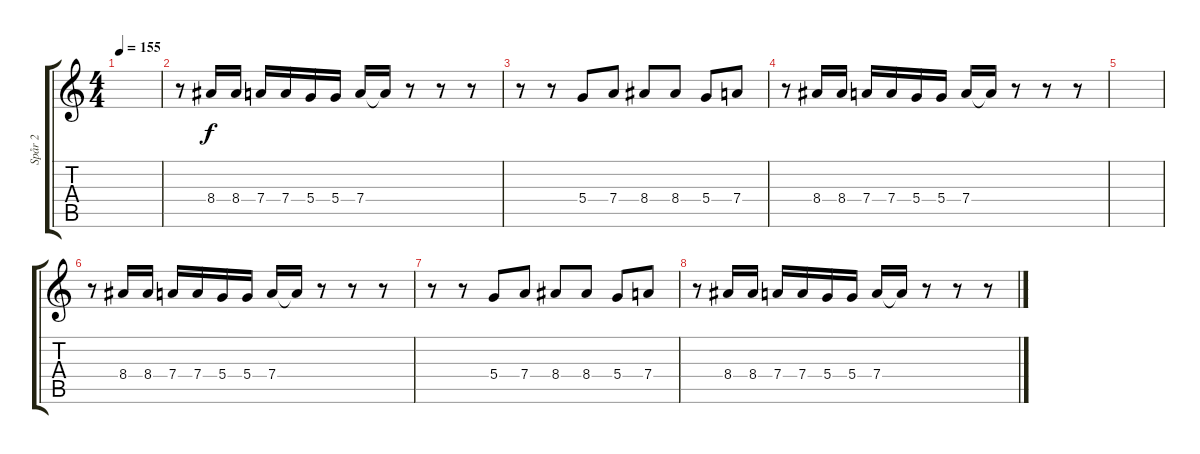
\track ("Spår 2" "Spår 2") {instrument distortionguitar}
\staff {score tabs}
\tuning (E4 B3 G3 D3 A2 D2) {hide}
\ts (4 4)
\tempo 155
\clef g2
\ks c
|
r.8 8.4.16 8.4.16 7.4.16 7.4.16 5.4.16 5.4.16 7.4.16 7.4{t}.16 r.8 r.8 r.8 |
r.8 r.8 5.4.8 7.4.8 8.4.8 8.4.8 5.4.8 7.4.8 |
r.8 8.4.16 8.4.16 7.4.16 7.4.16 5.4.16 5.4.16 7.4.16 7.4{t}.16 r.8 r.8 r.8 |
|
r.8 8.4.16 8.4.16 7.4.16 7.4.16 5.4.16 5.4.16 7.4.16 7.4{t}.16 r.8 r.8 r.8 |
r.8 r.8 5.4.8 7.4.8 8.4.8 8.4.8 5.4.8 7.4.8 |
r.8 8.4.16 8.4.16 7.4.16 7.4.16 5.4.16 5.4.16 7.4.16 7.4{t}.16 r.8 r.8 r.8
